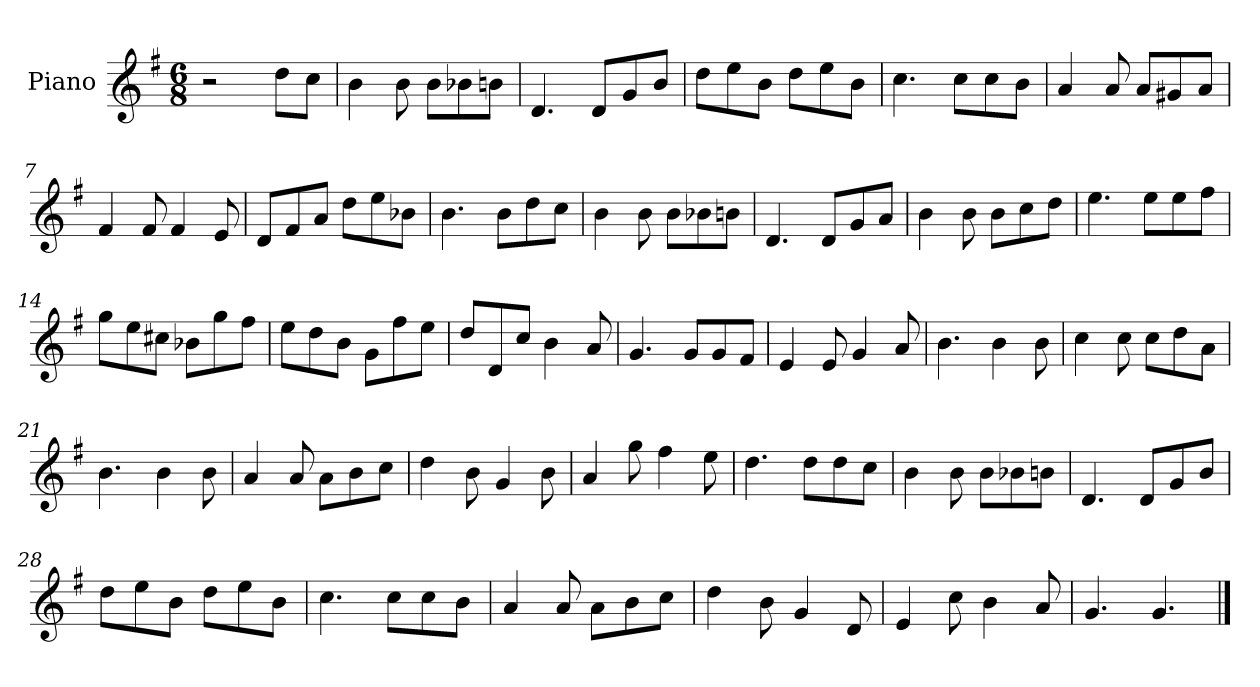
**kern
*part1
*staff1
*I"Piano
*I'Pno
*clefG2
*k[f#]
*M6/8
=1
2r
8dd\L
8cc\J
=2
4b\
8b\
8b\L
8b-X\
8bn\J
=3
4.d/
8d/L
8g/
8b/J
=4
8dd\L
8ee\
8b\J
8dd\L
8ee\
8b\J
=5
4.cc\
8cc\L
8cc\
8b\J
=6
4a/
8a/
8a/L
8g#X/
8a/J
=7
4f#/
8f#/
4f#/
8e/
=8
8d/L
8f#/
8a/J
8dd\L
8ee\
8b-X\J
=9
4.b\
8b\L
8dd\
8cc\J
=10
4b\
8b\
8b\L
8b-X\
8bn\J
=11
4.d/
8d/L
8g/
8a/J
=12
4b\
8b\
8b\L
8cc\
8dd\J
=13
4.ee\
8ee\L
8ee\
8ff#\J
=14
8gg\L
8ee\
8cc#X\J
8b-X\L
8gg\
8ff#\J
=15
8ee\L
8dd\
8b\J
8g\L
8ff#\
8ee\J
=16
8dd/L
8d/
8cc/J
4b\
8a/
=17
4.g/
8g/L
8g/
8f#/J
=18
4e/
8e/
4g/
8a/
=19
4.b\
4b\
8b\
=20
4cc\
8cc\
8cc\L
8dd\
8a\J
=21
4.b\
4b\
8b\
=22
4a/
8a/
8a\L
8b\
8cc\J
=23
4dd\
8b\
4g/
8b\
=24
4a/
8gg\
4ff#\
8ee\
=25
4.dd\
8dd\L
8dd\
8cc\J
=26
4b\
8b\
8b\L
8b-X\
8bn\J
=27
4.d/
8d/L
8g/
8b/J
=28
8dd\L
8ee\
8b\J
8dd\L
8ee\
8b\J
=29
4.cc\
8cc\L
8cc\
8b\J
=30
4a/
8a/
8a\L
8b\
8cc\J
=31
4dd\
8b\
4g/
8d/
=32
4e/
8cc\
4b\
8a/
=33
4.g/
4.g/
==
*-
